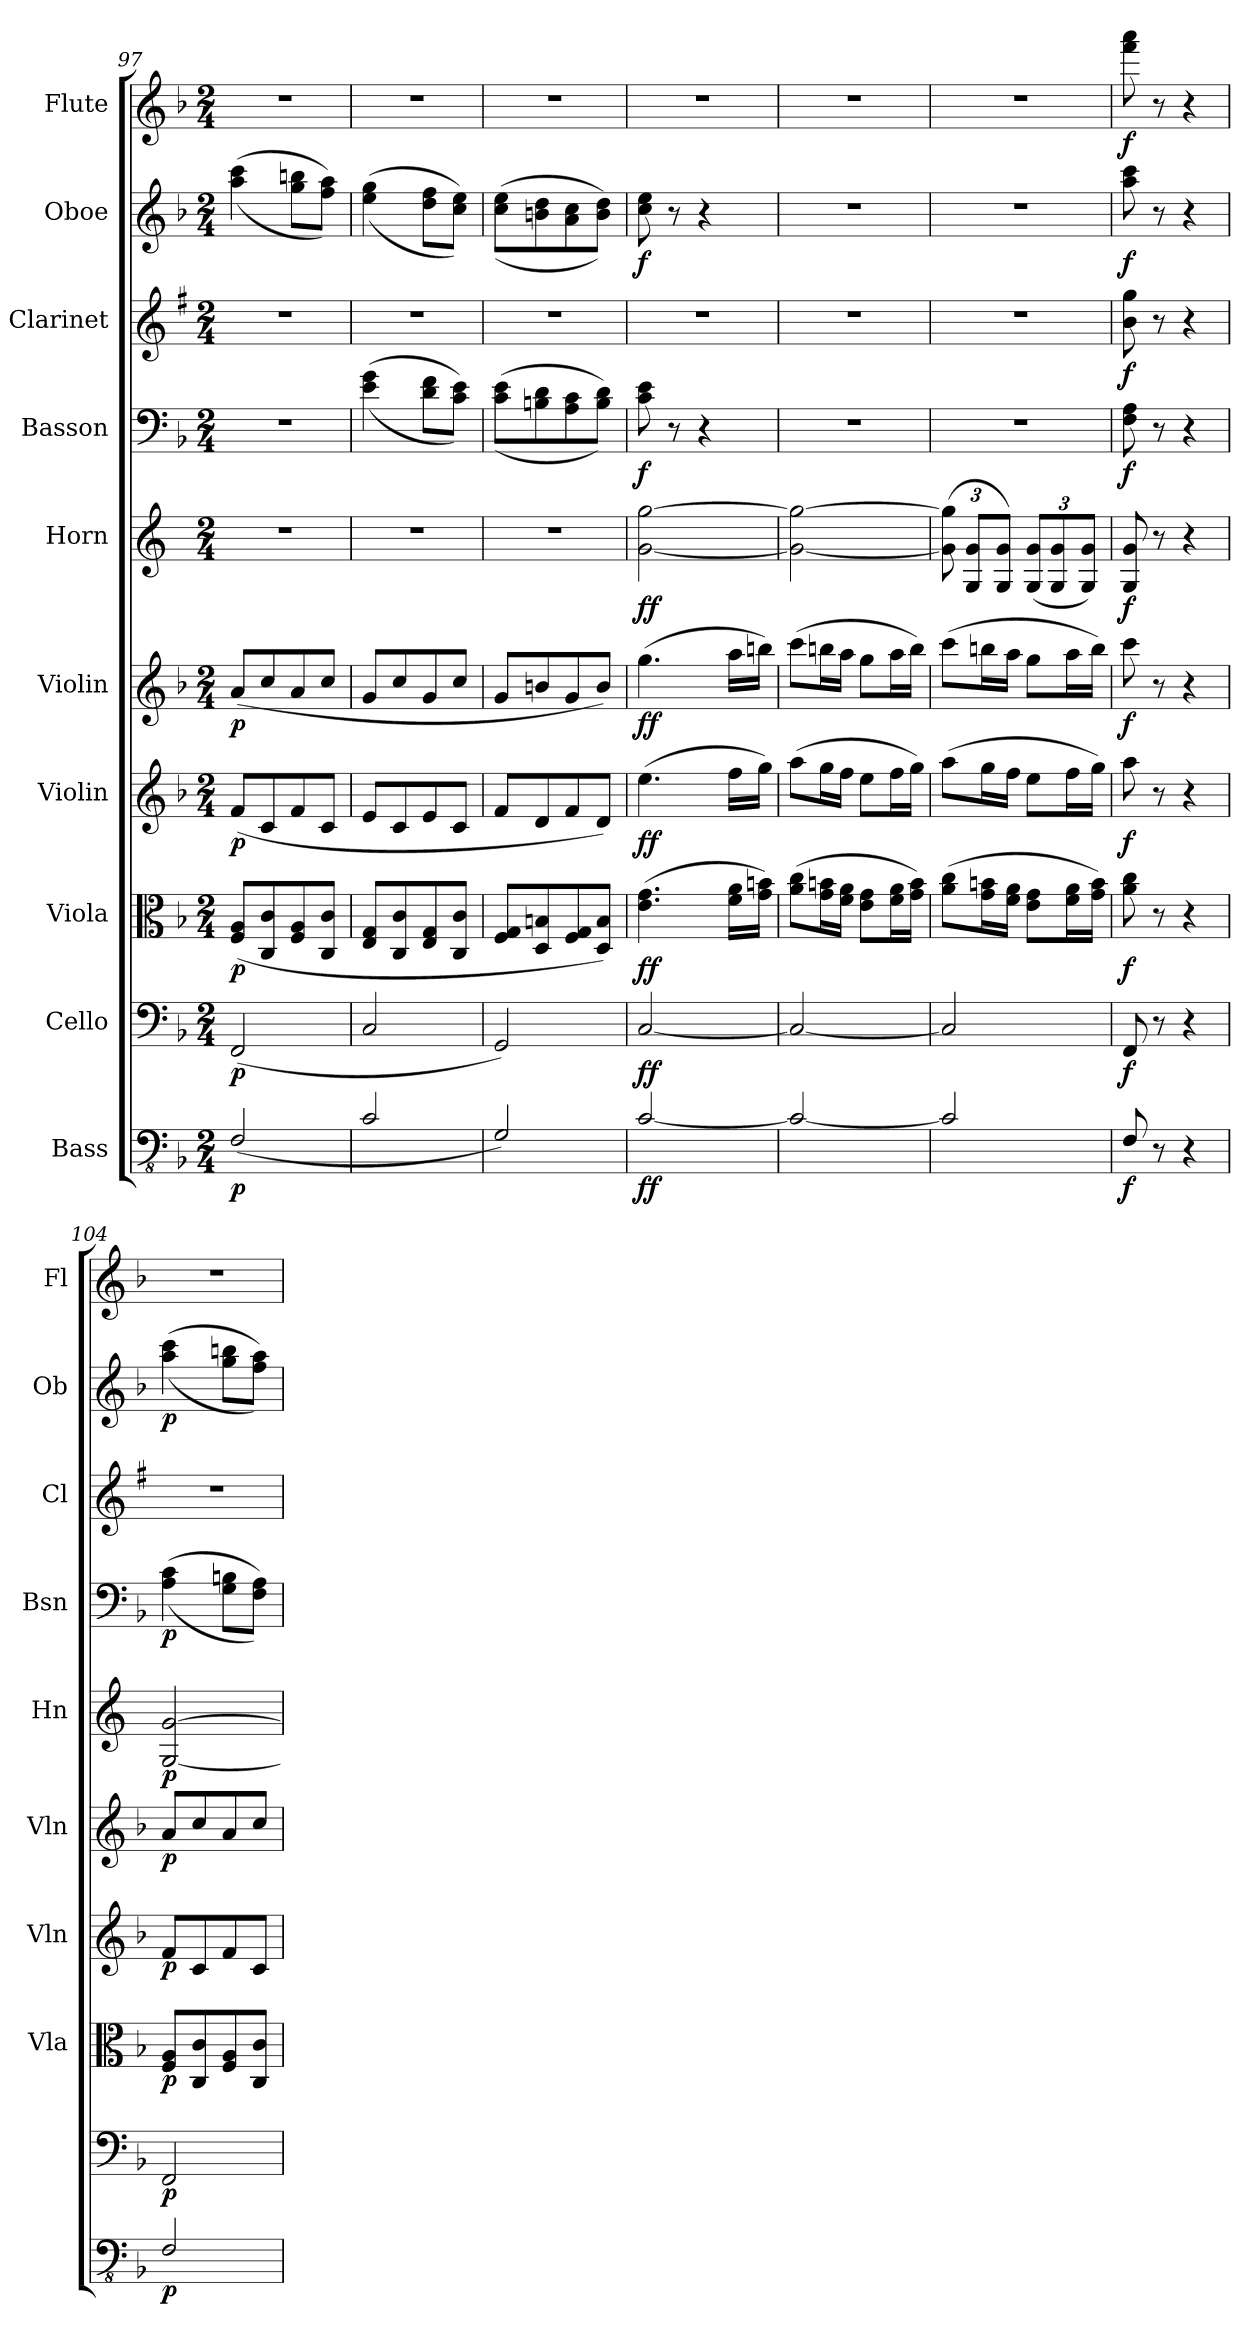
**kern	**dynam	**kern	**dynam	**kern	**dynam	**kern	**dynam	**kern	**dynam	**kern	**dynam	**kern	**dynam	**kern	**dynam	**kern	**dynam	**kern	**dynam
*part10	*part10	*part9	*part9	*part8	*part8	*part7	*part7	*part6	*part6	*part5	*part5	*part4	*part4	*part3	*part3	*part2	*part2	*part1	*part1
*staff10	*staff10	*staff9	*staff9	*staff8	*staff8	*staff7	*staff7	*staff6	*staff6	*staff5	*staff5	*staff4	*staff4	*staff3	*staff3	*staff2	*staff2	*staff1	*staff1
*I"Bass	*	*I"Cello	*	*I"Viola	*	*I"Violin	*	*I"Violin	*	*I"Horn	*	*I"Basson	*	*I"Clarinet	*	*I"Oboe	*	*I"Flute	*
*	*	*	*	*I'Vla	*	*I'Vln	*	*I'Vln	*	*I'Hn	*	*I'Bsn	*	*I'Cl	*	*I'Ob	*	*I'Fl	*
*clefFv4	*	*clefF4	*	*clefC3	*	*clefG2	*	*clefG2	*	*clefG2	*	*clefF4	*	*clefG2	*	*clefG2	*	*clefG2	*
*ITrd7c12	*	*	*	*	*	*	*	*	*	*ITrd4c7	*	*	*	*ITrd1c2	*	*	*	*	*
*k[b-]	*	*k[b-]	*	*k[b-]	*	*k[b-]	*	*k[b-]	*	*k[b-]	*	*k[b-]	*	*k[b-]	*	*k[b-]	*	*k[b-]	*
*M2/4	*	*M2/4	*	*M2/4	*	*M2/4	*	*M2/4	*	*M2/4	*	*M2/4	*	*M2/4	*	*M2/4	*	*M2/4	*
=97	=97	=97	=97	=97	=97	=97	=97	=97	=97	=97	=97	=97	=97	=97	=97	=97	=97	=97	=97
!	!LO:DY:b	!	!LO:DY:b	!	!LO:DY:b	!	!LO:DY:b	!	!LO:DY:b	!	!	!	!	!	!	!	!LO:DY:b	!	!
!	!	!	!	!	!	!	!	!	!	!	!	!	!	!	!	!	!LO:DY:n=1:b	!	!
(<2FFF/	p	(<2FF/	p	(<8F/ 8A/L	p	(<8f/L	p	(<8a/L	p	2r	.	2r	.	2r	.	(<(>4aa\ 4ccc\	p other-dynamics	2r	.
.	.	.	.	8C/ 8c/	.	8c/	.	8cc/	.	.	.	.	.	.	.	.	.	.	.
.	.	.	.	8F/ 8A/	.	8f/	.	8a/	.	.	.	.	.	.	.	8gg\ 8bbn\L	.	.	.
.	.	.	.	8C/ 8c/J	.	8c/J	.	8cc/J	.	.	.	.	.	.	.	8ff\ 8aa\J))	.	.	.
=98	=98	=98	=98	=98	=98	=98	=98	=98	=98	=98	=98	=98	=98	=98	=98	=98	=98	=98	=98
2CC/	.	2C/	.	8E/ 8G/L	.	8e/L	.	8g/L	.	2r	.	(<(>4e\ 4g\	.	2r	.	(<(>4ee\ 4gg\	.	2r	.
.	.	.	.	8C/ 8c/	.	8c/	.	8cc/	.	.	.	.	.	.	.	.	.	.	.
!	!	!	!	!	!	!	!	!	!	!	!	!	!LO:DY:b	!	!	!	!	!	!
!	!	!	!	!	!	!	!	!	!	!	!	!	!LO:DY:n=1:b	!	!	!	!	!	!
.	.	.	.	8E/ 8G/	.	8e/	.	8g/	.	.	.	8d\ 8f\L	p other-dynamics	.	.	8dd\ 8ff\L	.	.	.
.	.	.	.	8C/ 8c/J	.	8c/J	.	8cc/J	.	.	.	8c\ 8e\J))	.	.	.	8cc\ 8ee\J))	.	.	.
!!LO:PB:g=z
=99	=99	=99	=99	=99	=99	=99	=99	=99	=99	=99	=99	=99	=99	=99	=99	=99	=99	=99	=99
2GGG/)	.	2GG/)	.	8F/ 8G/L	.	8f/L	.	8g/L	.	2r	.	(<(>8c\ 8e\L	.	2r	.	(<(>8cc\ 8ee\L	.	2r	.
.	.	.	.	8D/ 8Bn/	.	8d/	.	8bn/	.	.	.	8Bn\ 8d\	.	.	.	8bn\ 8dd\	.	.	.
.	.	.	.	8F/ 8G/	.	8f/	.	8g/	.	.	.	8A\ 8c\	.	.	.	8a\ 8cc\	.	.	.
.	.	.	.	8D/ 8B/J)	.	8d/J)	.	8b/J)	.	.	.	8B\ 8d\J))	.	.	.	8b\ 8dd\J))	.	.	.
=100	=100	=100	=100	=100	=100	=100	=100	=100	=100	=100	=100	=100	=100	=100	=100	=100	=100	=100	=100
!	!LO:DY:b	!	!LO:DY:b	!	!LO:DY:b	!	!LO:DY:b	!	!LO:DY:b	!	!LO:DY:b	!	!LO:DY:b	!	!	!	!LO:DY:b	!	!
[2CC/	ff	[2C/	ff	(>4.e\ 4.g\	ff	(>4.ee\	ff	(>4.gg\	ff	[2c\ [2cc\	ff	8c\ 8e\	f	2r	.	8cc\ 8ee\	f	2r	.
.	.	.	.	.	.	.	.	.	.	.	.	8r	.	.	.	8r	.	.	.
.	.	.	.	.	.	.	.	.	.	.	.	4r	.	.	.	4r	.	.	.
.	.	.	.	16f\ 16a\LL	.	16ff\LL	.	16aa\LL	.	.	.	.	.	.	.	.	.	.	.
.	.	.	.	16g\ 16bn\JJ)	.	16gg\JJ)	.	16bbn\JJ)	.	.	.	.	.	.	.	.	.	.	.
=101	=101	=101	=101	=101	=101	=101	=101	=101	=101	=101	=101	=101	=101	=101	=101	=101	=101	=101	=101
2CC/_	.	2C/_	.	(>8a\ 8cc\L	.	(>8aa\L	.	(>8ccc\L	.	2c\_ 2cc\_	.	2r	.	2r	.	2r	.	2r	.
.	.	.	.	16g\ 16bn\L	.	16gg\L	.	16bbn\L	.	.	.	.	.	.	.	.	.	.	.
.	.	.	.	16f\ 16a\JJ	.	16ff\JJ	.	16aa\JJ	.	.	.	.	.	.	.	.	.	.	.
.	.	.	.	8e\ 8g\L	.	8ee\L	.	8gg\L	.	.	.	.	.	.	.	.	.	.	.
.	.	.	.	16f\ 16a\L	.	16ff\L	.	16aa\L	.	.	.	.	.	.	.	.	.	.	.
.	.	.	.	16g\ 16b\JJ)	.	16gg\JJ)	.	16bb\JJ)	.	.	.	.	.	.	.	.	.	.	.
=102	=102	=102	=102	=102	=102	=102	=102	=102	=102	=102	=102	=102	=102	=102	=102	=102	=102	=102	=102
*	*	*	*	*	*	*	*	*	*	*Xbrackettup	*	*	*	*	*	*	*	*	*
2CC/]	.	2C/]	.	(>8a\ 8cc\L	.	(>8aa\L	.	(>8ccc\L	.	(>12c\] 12cc\]	.	2r	.	2r	.	2r	.	2r	.
.	.	.	.	.	.	.	.	.	.	12C/ 12c/L	.	.	.	.	.	.	.	.	.
.	.	.	.	16g\ 16bn\L	.	16gg\L	.	16bbn\L	.	.	.	.	.	.	.	.	.	.	.
.	.	.	.	.	.	.	.	.	.	12C/ 12c/J)	.	.	.	.	.	.	.	.	.
.	.	.	.	16f\ 16a\JJ	.	16ff\JJ	.	16aa\JJ	.	.	.	.	.	.	.	.	.	.	.
.	.	.	.	8e\ 8g\L	.	8ee\L	.	8gg\L	.	(>12C/ 12c/L	.	.	.	.	.	.	.	.	.
.	.	.	.	.	.	.	.	.	.	12C/ 12c/	.	.	.	.	.	.	.	.	.
.	.	.	.	16f\ 16a\L	.	16ff\L	.	16aa\L	.	.	.	.	.	.	.	.	.	.	.
.	.	.	.	.	.	.	.	.	.	12C/ 12c/J)	.	.	.	.	.	.	.	.	.
.	.	.	.	16g\ 16b\JJ)	.	16gg\JJ)	.	16bb\JJ)	.	.	.	.	.	.	.	.	.	.	.
=103	=103	=103	=103	=103	=103	=103	=103	=103	=103	=103	=103	=103	=103	=103	=103	=103	=103	=103	=103
!	!LO:DY:b	!	!LO:DY:b	!	!LO:DY:b	!	!LO:DY:b	!	!LO:DY:b	!	!LO:DY:b	!	!LO:DY:b	!	!LO:DY:b	!	!LO:DY:b	!	!LO:DY:b
8FFF/	f	8FF/	f	8a\ 8cc\	f	8aa\	f	8ccc\	f	8C/ 8c/	f	8F\ 8A\	f	8a\ 8ff\	f	8aa\ 8ccc\	f	8fff\ 8aaa\	f
8r	.	8r	.	8r	.	8r	.	8r	.	8r	.	8r	.	8r	.	8r	.	8r	.
4r	.	4r	.	4r	.	4r	.	4r	.	4r	.	4r	.	4r	.	4r	.	4r	.
=104	=104	=104	=104	=104	=104	=104	=104	=104	=104	=104	=104	=104	=104	=104	=104	=104	=104	=104	=104
!	!LO:DY:b	!	!LO:DY:b	!	!LO:DY:b	!	!LO:DY:b	!	!LO:DY:b	!	!LO:DY:b	!	!LO:DY:b	!	!	!	!LO:DY:b	!	!
2FFF/	p	2FF/	p	8F/ 8A/L	p	8f/L	p	8a/L	p	[2C/ [2c/	p	(<(>4A\ 4c\	p	2r	.	(<(>4aa\ 4ccc\	p	2r	.
.	.	.	.	8C/ 8c/	.	8c/	.	8cc/	.	.	.	.	.	.	.	.	.	.	.
.	.	.	.	8F/ 8A/	.	8f/	.	8a/	.	.	.	8G\ 8Bn\L	.	.	.	8gg\ 8bbn\L	.	.	.
.	.	.	.	8C/ 8c/J	.	8c/J	.	8cc/J	.	.	.	8F\ 8A\J))	.	.	.	8ff\ 8aa\J))	.	.	.
=	=	=	=	=	=	=	=	=	=	=	=	=	=	=	=	=	=	=	=
*-	*-	*-	*-	*-	*-	*-	*-	*-	*-	*-	*-	*-	*-	*-	*-	*-	*-	*-	*-
